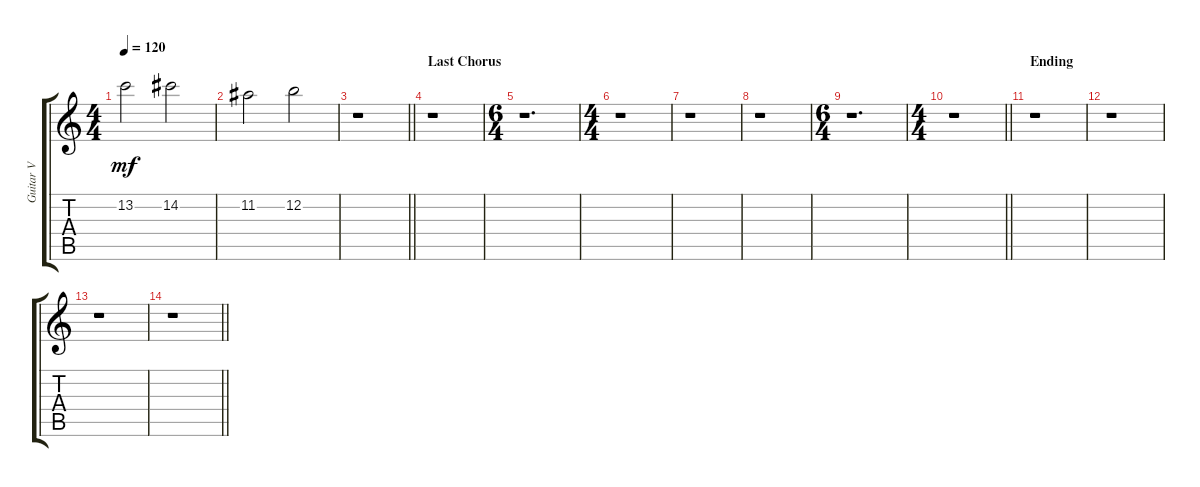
\track ("Guitar V" "Guitar V") {instrument distortionguitar}
\staff {score tabs}
\tuning (E4 B3 G3 D3 A2 E2) {hide}
\ts (4 4)
\tempo 120
\clef g2
\ks c
13.2.2{dy mf} 14.2.2 |
11.2.2 12.2.2 |
\barLineRight lightlight
r.1 |
\section ("" "Last Chorus")
r.1 |
\ts (6 4)
r.1{d} |
\ts (4 4)
r.1 |
r.1 |
r.1 |
\ts (6 4)
r.1{d} |
\ts (4 4)
\barLineRight lightlight
r.1 |
\section ("" "Ending")
r.1 |
r.1 |
r.1 |
\barLineRight lightlight
r.1
